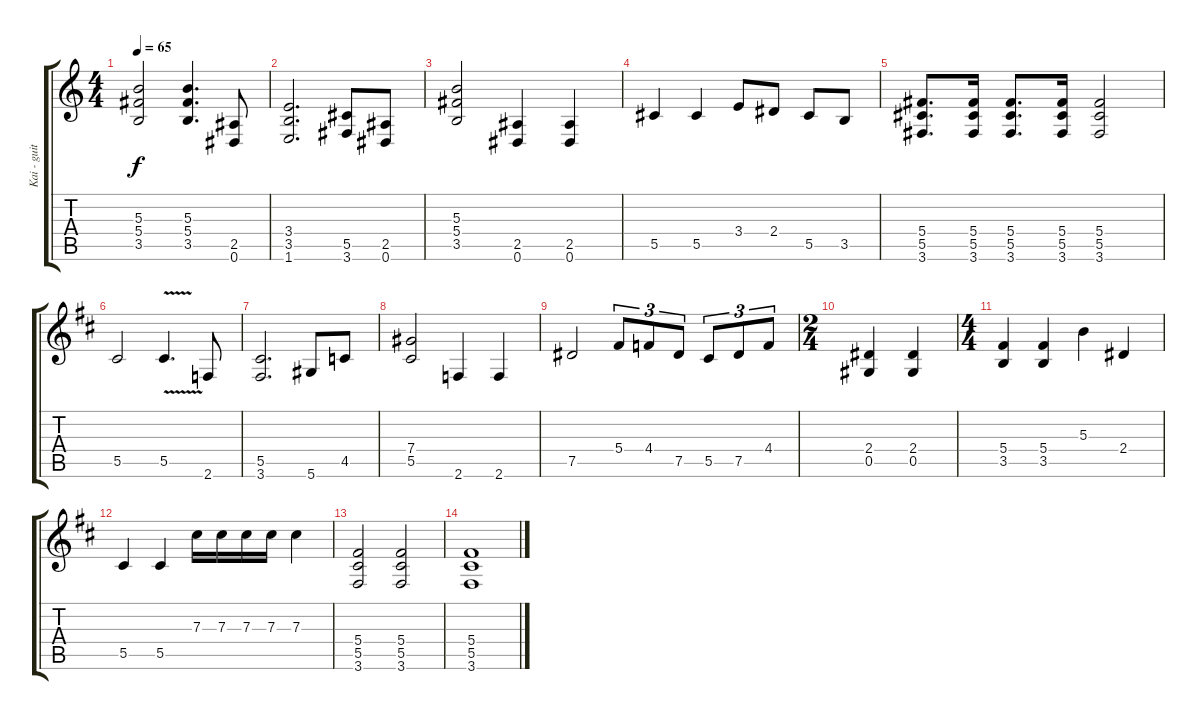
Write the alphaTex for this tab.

\track ("Kai - guitare" "Kai - guit") {instrument distortionguitar}
\staff {score tabs}
\tuning (Eb4 Bb3 Gb3 Db3 Ab2 Eb2) {hide}
\ts (4 4)
\tempo 65
\clef g2
\ks c
(5.3 5.4 3.5).2{dy f} (5.3 5.4 3.5).4{d} (2.5 0.6).8 |
(3.4 3.5 1.6).2{d} (5.5 3.6).8 (2.5 0.6).8 |
(5.3 5.4 3.5).2 (2.5 0.6).4 (2.5 0.6).4 |
5.5.4 5.5.4 3.4.8 2.4.8 5.5.8 3.5.8 |
(5.4 5.5 3.6).8{d} (5.4 5.5 3.6).16 (5.4 5.5 3.6).8{d} (5.4 5.5 3.6).16 (5.4 5.5 3.6).2 |
\ks d
5.5.2 5.5{v}.4{d} 2.6.8 |
(5.5 3.6).2{d} 5.6.8 4.5.8 |
(7.4 5.5).2 2.6.4 2.6.4 |
7.5.2 5.4.8{tu (3 2)} 4.4.8{tu (3 2)} 7.5.8{tu (3 2)} 5.5.8{tu (3 2)} 7.5.8{tu (3 2)} 4.4.8{tu (3 2)} |
\ts (2 4)
(2.4 0.5).4 (2.4 0.5).4 |
\ts (4 4)
(5.4 3.5).4 (5.4 3.5).4 5.3.4 2.4.4 |
5.5.4 5.5.4 7.3.16 7.3.16 7.3.16 7.3.16 7.3.4 |
(5.4 5.5 3.6).2 (5.4 5.5 3.6).2 |
(5.4 5.5 3.6).1
